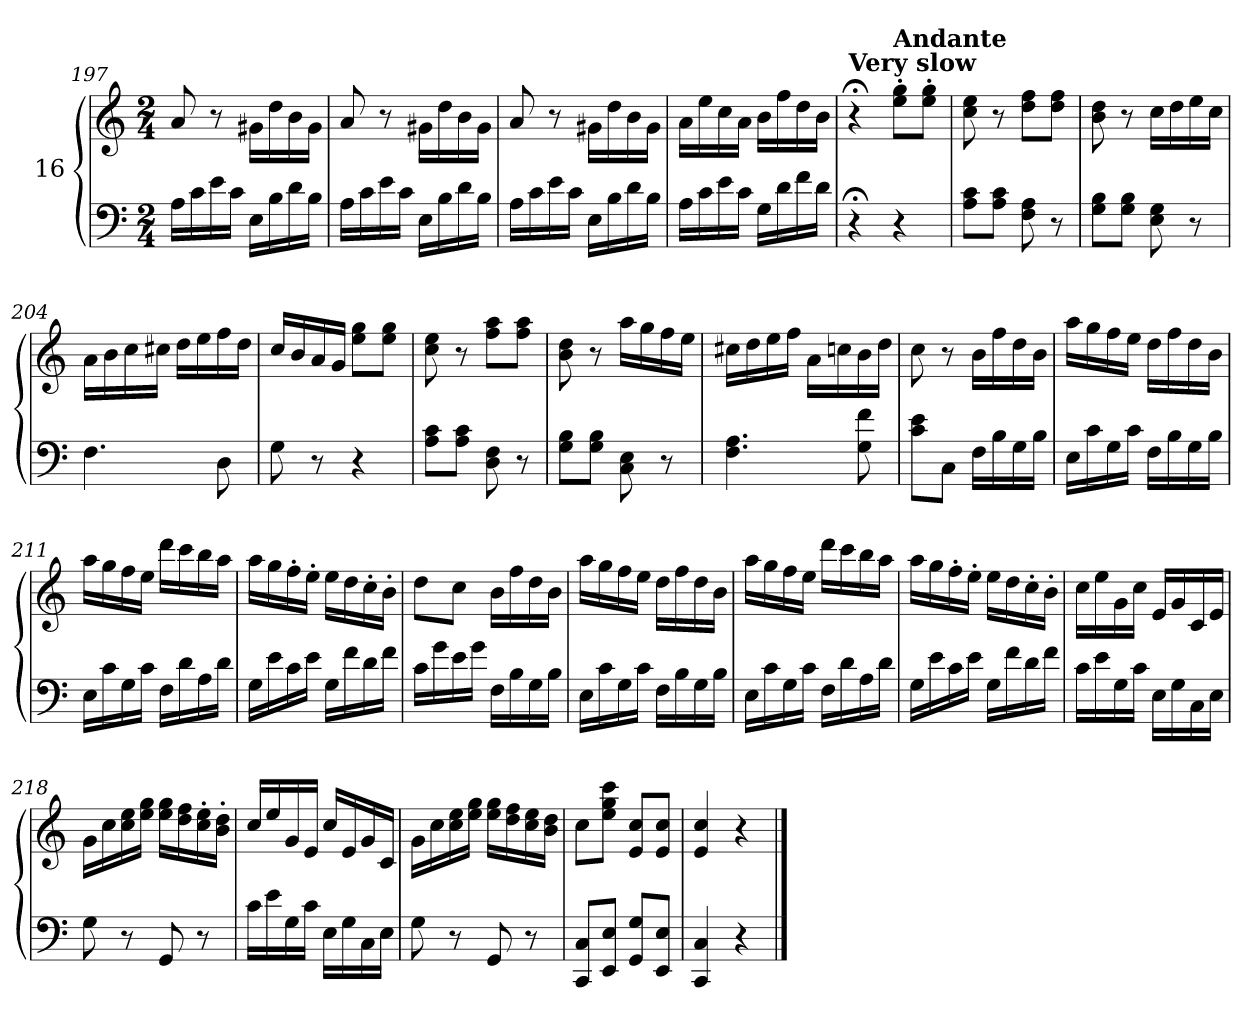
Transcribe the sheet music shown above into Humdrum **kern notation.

**kern	**kern
*part1	*part1
*staff2	*staff1
*I"16	*
!!LO:LB:g=z
*clefF4	*clefG2
*k[]	*k[]
*M2/4	*M2/4
=197	=197
16A\LL	8a/
16c\	.
16e\	8r
16c\JJ	.
16E\LL	16g#X\LL
16B\	16dd\
16d\	16b\
16B\JJ	16g#\JJ
=198	=198
16A\LL	8a/
16c\	.
16e\	8r
16c\JJ	.
16E\LL	16g#X\LL
16B\	16dd\
16d\	16b\
16B\JJ	16g#\JJ
=199	=199
16A\LL	8a/
16c\	.
16e\	8r
16c\JJ	.
16E\LL	16g#X\LL
16B\	16dd\
16d\	16b\
16B\JJ	16g#\JJ
=200	=200
16A\LL	16a\LL
16c\	16ee\
16e\	16cc\
16c\JJ	16a\JJ
16G\LL	16b\LL
16d\	16ff\
16f\	16dd\
16d\JJ	16b\JJ
=201	=201
!	!LO:TX:a:B:t=Very slow
4r;<	4r;<
!	!LO:TX:a:B:t=Andante
4r	8ee\' 8gg\'L
.	8ee\' 8gg\'J
=202	=202
8A\ 8c\L	8cc\ 8ee\
8A\ 8c\J	8r
8F\ 8A\	8dd\ 8ff\L
8r	8dd\ 8ff\J
=203	=203
8G\ 8B\L	8b\ 8dd\
8G\ 8B\J	8r
8E\ 8G\	16cc\LL
.	16dd\
8r	16ee\
.	16cc\JJ
!!LO:LB:g=z
=204	=204
4.F\	16a\LL
.	16b\
.	16cc\
.	16cc#X\JJ
.	16dd\LL
.	16ee\
8D\	16ff\
.	16dd\JJ
=205	=205
8G\	16cc/LL
.	16b/
8r	16a/
.	16g/JJ
4r	8ee\ 8gg\L
.	8ee\ 8gg\J
=206	=206
8A\ 8c\L	8cc\ 8ee\
8A\ 8c\J	8r
8D\ 8F\	8ff\ 8aa\L
8r	8ff\ 8aa\J
=207	=207
8G\ 8B\L	8b\ 8dd\
8G\ 8B\J	8r
8C\ 8E\	16aa\LL
.	16gg\
8r	16ff\
.	16ee\JJ
=208	=208
4.F\ 4.A\	16cc#X\LL
.	16dd\
.	16ee\
.	16ff\JJ
.	16a\LL
.	16ccn\
8G\ 8f\	16b\
.	16dd\JJ
=209	=209
8c\ 8e\L	8cc\
8C\J	8r
16F\LL	16b\LL
16B\	16ff\
16G\	16dd\
16B\JJ	16b\JJ
=210	=210
16E\LL	16aa\LL
16c\	16gg\
16G\	16ff\
16c\JJ	16ee\JJ
16F\LL	16dd\LL
16B\	16ff\
16G\	16dd\
16B\JJ	16b\JJ
!!LO:LB:g=z
=211	=211
16E\LL	16aa\LL
16c\	16gg\
16G\	16ff\
16c\JJ	16ee\JJ
16F\LL	16ddd\LL
16d\	16ccc\
16A\	16bb\
16d\JJ	16aa\JJ
=212	=212
16G\LL	16aa\LL
16e\	16gg\
16c\	16ff'\
16e\JJ	16ee'\JJ
16G\LL	16ee\LL
16f\	16dd\
16d\	16cc'\
16f\JJ	16b'\JJ
=213	=213
16c\LL	8dd\L
16g\	.
16e\	8cc\J
16g\JJ	.
16F\LL	16b\LL
16B\	16ff\
16G\	16dd\
16B\JJ	16b\JJ
=214	=214
16E\LL	16aa\LL
16c\	16gg\
16G\	16ff\
16c\JJ	16ee\JJ
16F\LL	16dd\LL
16B\	16ff\
16G\	16dd\
16B\JJ	16b\JJ
=215	=215
16E\LL	16aa\LL
16c\	16gg\
16G\	16ff\
16c\JJ	16ee\JJ
16F\LL	16ddd\LL
16d\	16ccc\
16A\	16bb\
16d\JJ	16aa\JJ
!!LO:LB:g=z
=216	=216
16G\LL	16aa\LL
16e\	16gg\
16c\	16ff'\
16e\JJ	16ee'\JJ
16G\LL	16ee\LL
16f\	16dd\
16d\	16cc'\
16f\JJ	16b'\JJ
=217	=217
16c\LL	16cc\LL
16e\	16ee\
16G\	16g\
16c\JJ	16cc\JJ
16E\LL	16e/LL
16G\	16g/
16C\	16c/
16E\JJ	16e/JJ
=218	=218
8G\	16g\LL
.	16cc\
8r	16cc\ 16ee\
.	16ee\ 16gg\JJ
8GG/	16ee\ 16gg\LL
.	16dd\ 16ff\
8r	16cc\' 16ee\'
.	16b\' 16dd\'JJ
=219	=219
16c\LL	16cc/LL
16e\	16ee/
16G\	16g/
16c\JJ	16e/JJ
16E\LL	16cc/LL
16G\	16e/
16C\	16g/
16E\JJ	16c/JJ
=220	=220
8G\	16g\LL
.	16cc\
8r	16cc\ 16ee\
.	16ee\ 16gg\JJ
8GG/	16ee\ 16gg\LL
.	16dd\ 16ff\
8r	16cc\ 16ee\
.	16b\ 16dd\JJ
=221	=221
8CC/ 8C/L	8cc\L
8EE/ 8E/J	8ee\ 8gg\ 8ccc\J
8GG/ 8G/L	8e/ 8cc/L
8EE/ 8E/J	8e/ 8cc/J
=222	=222
4CC/ 4C/	4e/ 4cc/
4r	4r
==	==
*-	*-
